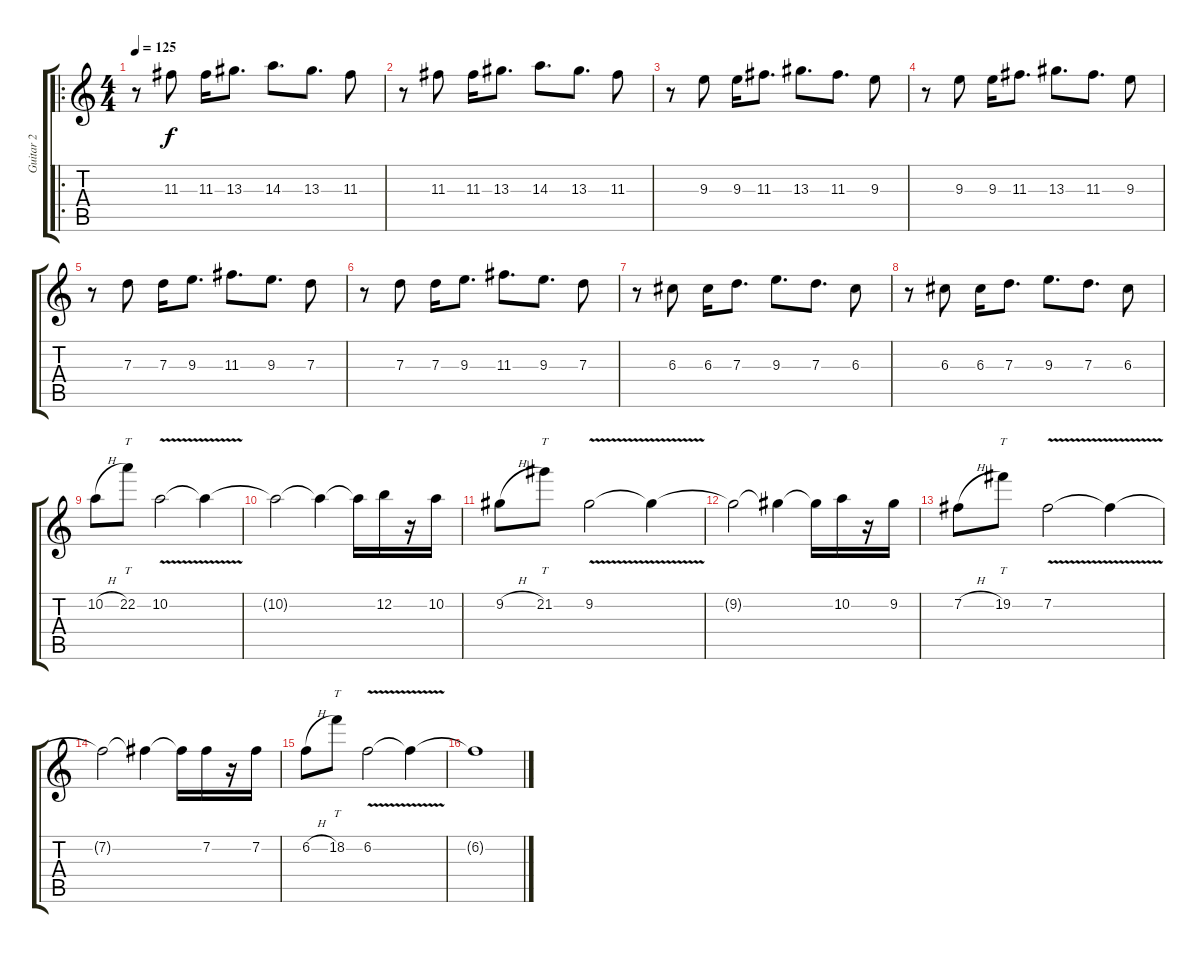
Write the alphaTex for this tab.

\track ("Guitar 2" "Guitar 2") {instrument overdrivenguitar}
\staff {score tabs}
\tuning (E4 B3 G3 D3 A2 E2) {hide}
\ro
\ts (4 4)
\tempo 125
\clef g2
\ks c
r.8{dy f instrument overdrivenguitar} 11.3.8 11.3.16 13.3.8{d} 14.3.8{d} 13.3.8{d} 11.3.8 |
r.8 11.3.8 11.3.16 13.3.8{d} 14.3.8{d} 13.3.8{d} 11.3.8 |
r.8 9.3.8 9.3.16 11.3.8{d} 13.3.8{d} 11.3.8{d} 9.3.8 |
r.8 9.3.8 9.3.16 11.3.8{d} 13.3.8{d} 11.3.8{d} 9.3.8 |
r.8 7.3.8 7.3.16 9.3.8{d} 11.3.8{d} 9.3.8{d} 7.3.8 |
r.8 7.3.8 7.3.16 9.3.8{d} 11.3.8{d} 9.3.8{d} 7.3.8 |
r.8 6.3.8 6.3.16 7.3.8{d} 9.3.8{d} 7.3.8{d} 6.3.8 |
r.8 6.3.8 6.3.16 7.3.8{d} 9.3.8{d} 7.3.8{d} 6.3.8 |
10.2{h}.8{volume 16 instrument distortionguitar} 22.2.8{tt} 10.2{v}.2 10.2{t}.4 |
10.2{t}.2 10.2{t}.4 10.2{t}.16 12.2.16 r.16 10.2.16 |
9.2{h}.8 21.2.8{tt} 9.2{v}.2 9.2{t}.4 |
9.2{t}.2 9.2{t}.4 9.2{t}.16 10.2.16 r.16 9.2.16 |
7.2{h}.8 19.2.8{tt} 7.2{v}.2 7.2{t}.4 |
7.2{t}.2 7.2{t}.4 7.2{t}.16 7.2.16 r.16 7.2.16 |
6.2{h}.8 18.2.8{tt} 6.2{v}.2 6.2{t}.4 |
6.2{t}.1
